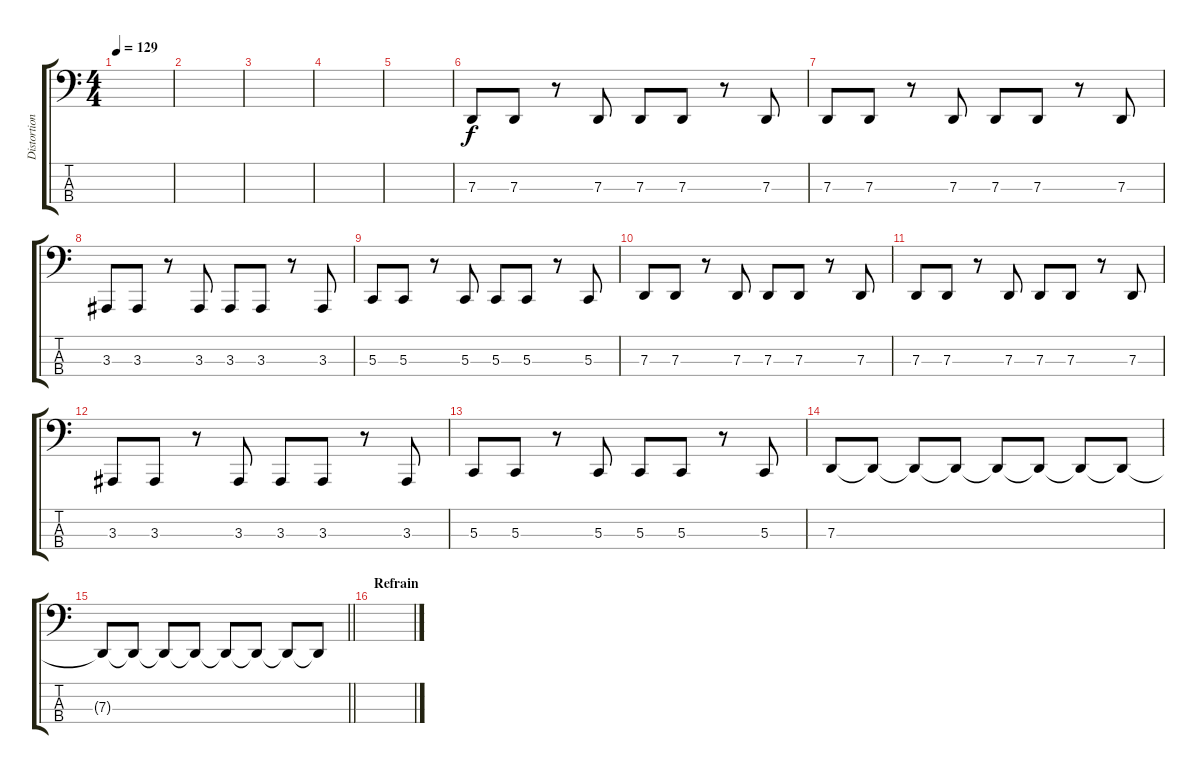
\track ("Distortion Bass" "Distortion") {instrument altosax}
\staff {score tabs}
\tuning (F2 C2 G1 D1) {hide}
\ts (4 4)
\tempo 129
\clef f4
\ks c
|
|
|
|
|
7.3.8 7.3.8 r.8 7.3.8 7.3.8 7.3.8 r.8 7.3.8 |
7.3.8 7.3.8 r.8 7.3.8 7.3.8 7.3.8 r.8 7.3.8 |
3.3.8 3.3.8 r.8 3.3.8 3.3.8 3.3.8 r.8 3.3.8 |
5.3.8 5.3.8 r.8 5.3.8 5.3.8 5.3.8 r.8 5.3.8 |
7.3.8 7.3.8 r.8 7.3.8 7.3.8 7.3.8 r.8 7.3.8 |
7.3.8 7.3.8 r.8 7.3.8 7.3.8 7.3.8 r.8 7.3.8 |
3.3.8 3.3.8 r.8 3.3.8 3.3.8 3.3.8 r.8 3.3.8 |
5.3.8 5.3.8 r.8 5.3.8 5.3.8 5.3.8 r.8 5.3.8 |
7.3.8 7.3{t}.8 7.3{t}.8 7.3{t}.8 7.3{t}.8 7.3{t}.8 7.3{t}.8 7.3{t}.8 |
\barLineRight lightlight
7.3{t}.8 7.3{t}.8 7.3{t}.8 7.3{t}.8 7.3{t}.8 7.3{t}.8 7.3{t}.8 7.3{t}.8 |
\section ("" "Refrain")
